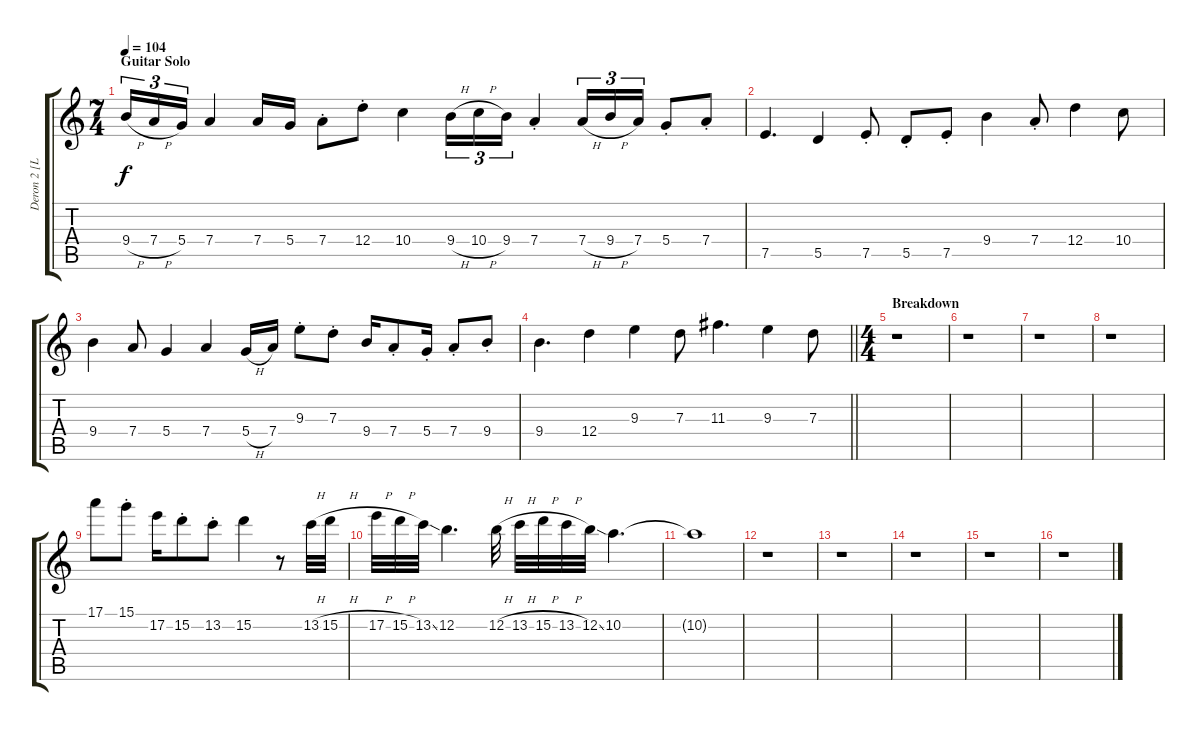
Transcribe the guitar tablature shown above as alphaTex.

\track ("Deron 2 [Leads]" "Deron 2 [L") {instrument distortionguitar}
\staff {score tabs}
\tuning (E4 B3 G3 D3 A2 E2) {hide}
\ts (7 4)
\section ("" "Guitar Solo")
\tempo 104
\clef g2
\ks c
9.4{h}.16{tu (3 2) dy f} 7.4{h}.16{tu (3 2)} 5.4.16{tu (3 2)} 7.4.4 7.4.16 5.4.16 7.4{st}.8 12.4{st}.8 10.4.4 9.4{h}.16{tu (3 2)} 10.4{h}.16{tu (3 2)} 9.4.16{tu (3 2)} 7.4{st}.4 7.4{h}.16{tu (3 2)} 9.4{h}.16{tu (3 2)} 7.4.16{tu (3 2)} 5.4{st}.8 7.4{st}.8 |
7.5.4{d} 5.5.4 7.5{st}.8 5.5{st}.8 7.5{st}.8 9.4.4 7.4{st}.8 12.4.4 10.4.8 |
9.4.4 7.4.8 5.4.4 7.4.4 5.4{h}.16 7.4.16 9.3{st}.8 7.3{st}.8 9.4.16 7.4{st}.8 5.4{st}.16 7.4{st}.8 9.4{st}.8 |
\barLineRight lightlight
9.4.4{d} 12.4.4 9.3.4 7.3.8 11.3.4{d} 9.3.4 7.3.8 |
\ts (4 4)
\section ("" "Breakdown")
r.1 |
r.1 |
r.1 |
r.1 |
17.1.8 15.1{st}.8 17.2.16 15.2{st}.8 13.2{st}.8 15.2.4 r.8 13.2{h}.32 15.2{h}.32 |
17.2{h}.32 15.2{h}.32 13.2{ss}.32 12.2.4{d} 12.2{h}.32 13.2{h}.32 15.2{h}.32 13.2{h}.32 12.2{ss}.32 10.2.4{d} |
10.2{t}.1 |
r.1 |
r.1 |
r.1 |
r.1 |
r.1
